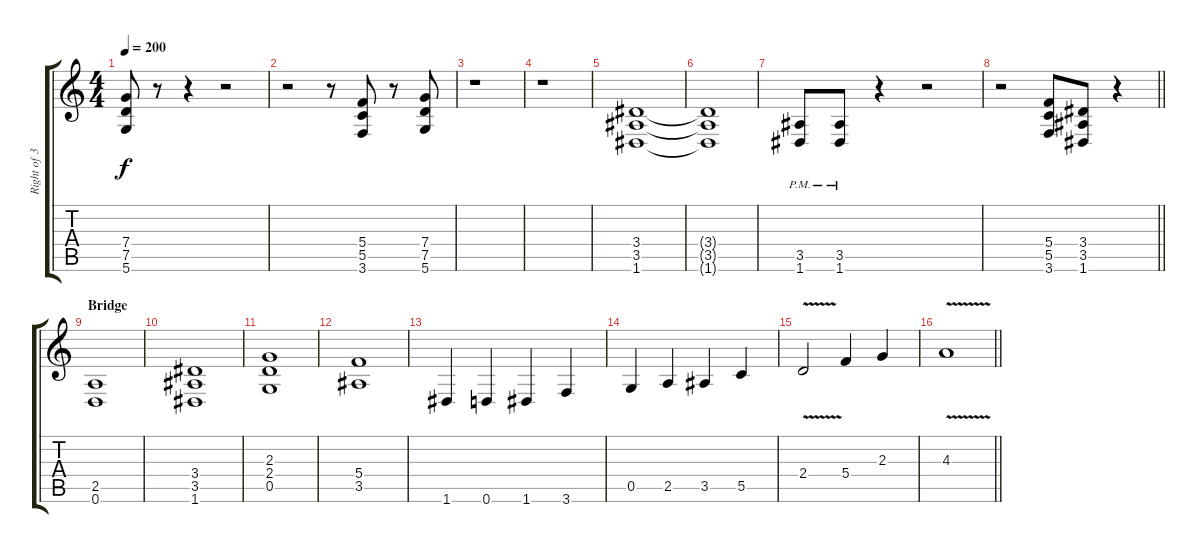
\track ("Right of 3" "Right of 3") {mute instrument distortionguitar}
\staff {score tabs}
\tuning (D4 A3 F3 C3 G2 D2) {hide}
\ts (4 4)
\tempo 200
\clef g2
\ks c
(7.4 7.5 5.6).8{dy f} r.8 r.4 r.2 |
r.2 r.8 (5.4 5.5 3.6).8 r.8 (7.4 7.5 5.6).8 |
r.1 |
r.1 |
(3.4 3.5 1.6).1 |
(3.4{t} 3.5{t} 1.6{t}).1 |
(3.5{pm} 1.6{pm}).8 (3.5{pm} 1.6{pm}).8 r.4 r.2 |
\barLineRight lightlight
r.2 (5.4 5.5 3.6).8 (3.4 3.5 1.6).8 r.4 |
\section ("" "Bridge")
(2.5 0.6).1 |
(3.4 3.5 1.6).1 |
(2.3 2.4 0.5).1 |
(5.4 3.5).1 |
1.6.4 0.6.4 1.6.4 3.6.4 |
0.5.4 2.5.4 3.5.4 5.5.4 |
2.4{v}.2 5.4.4 2.3.4 |
\barLineRight lightlight
4.3{v}.1
